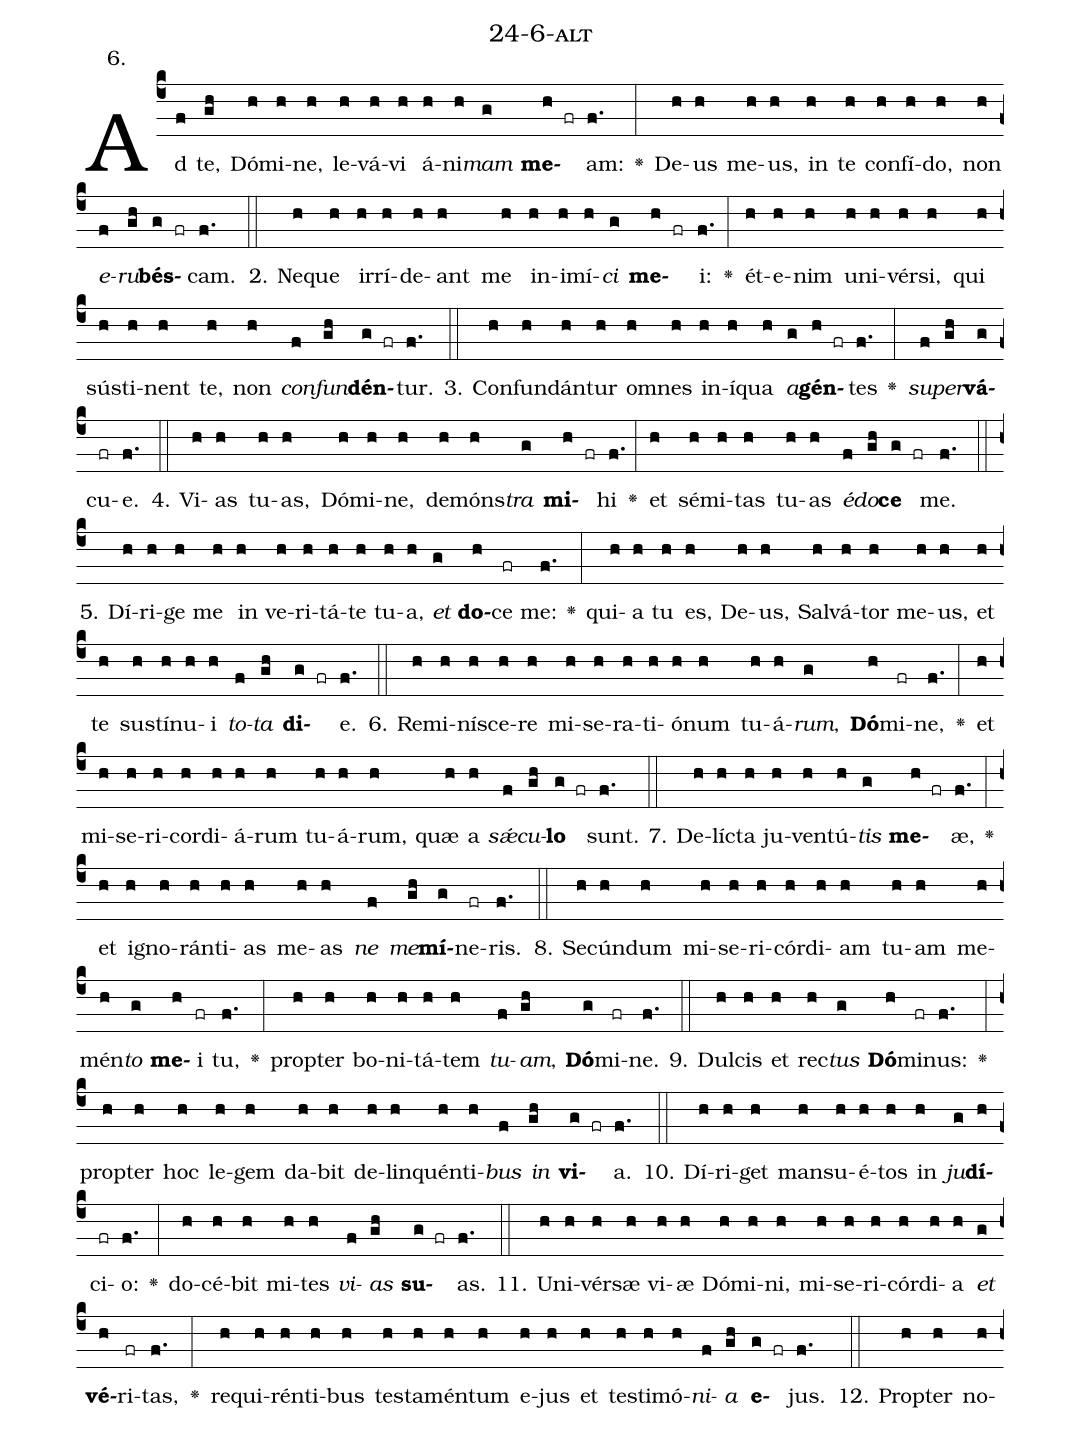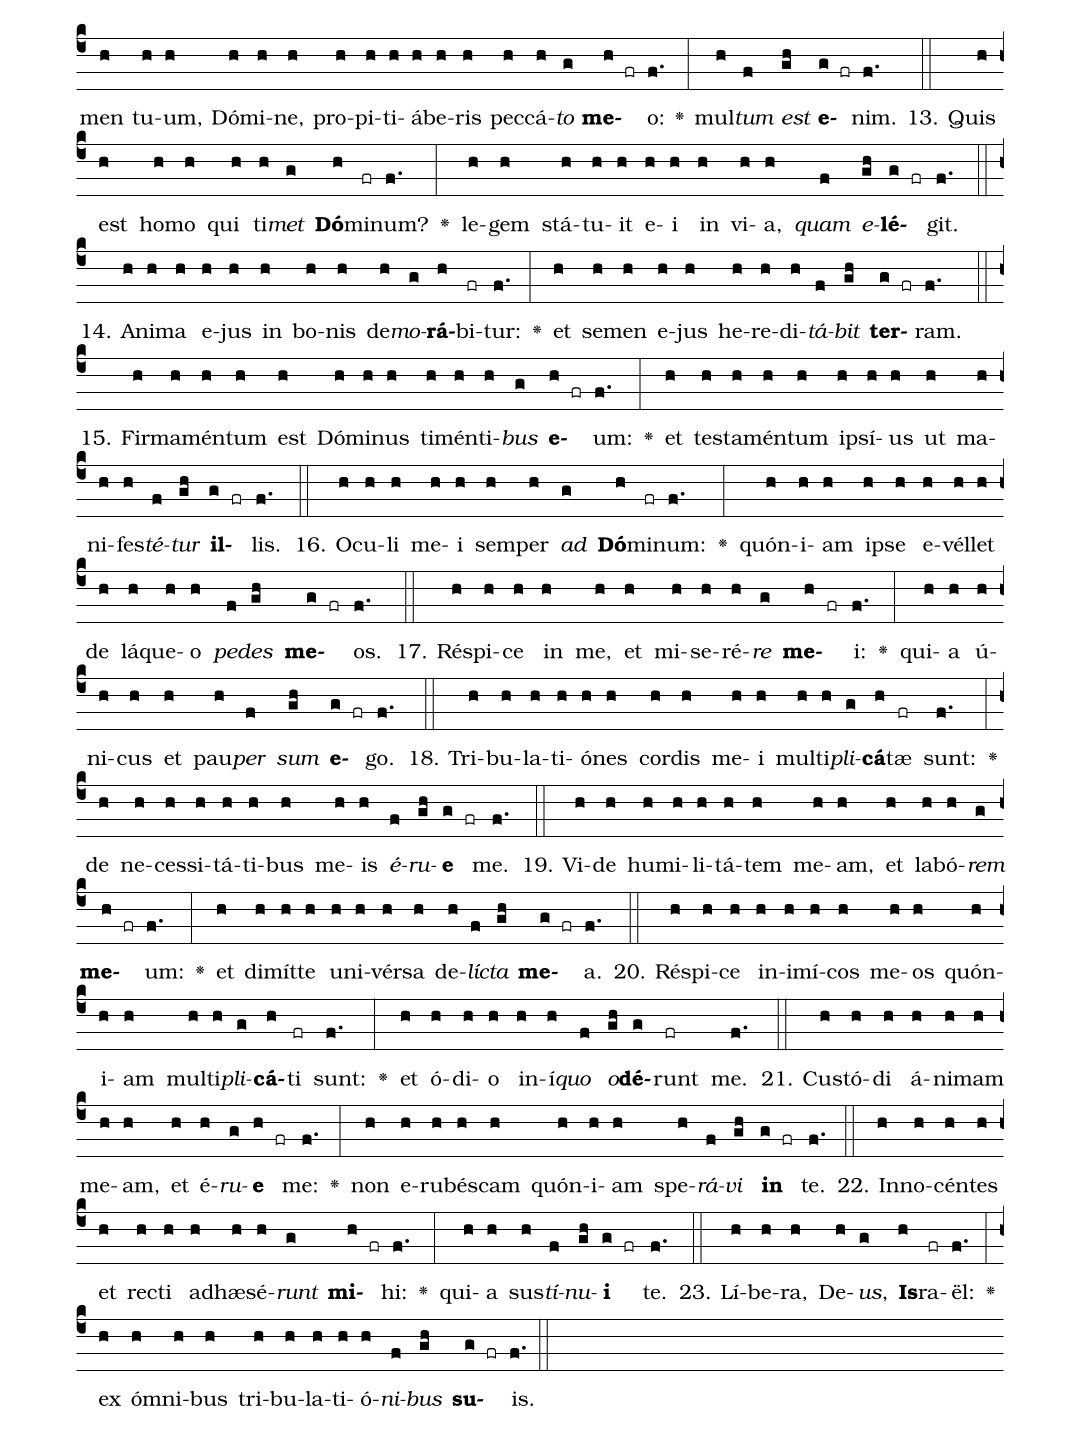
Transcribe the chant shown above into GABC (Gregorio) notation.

name: 24-6-alt;
annotation: 6.;
%%
(c4)Ad(f) te,(gh) Dó(h)mi(h)ne,(h) le(h)vá(h)vi(h) á(h)ni(h)<i>mam</i>(g) <b>me</b>(h fr)am:(f.) <v>\greheightstar</v>(:) De(h)us(h) me(h)us,(h) in(h) te(h) con(h)fí(h)do,(h) non(h) <i>e</i>(f)<i>ru</i>(gh)<b>bés</b>(g fr)cam.(f.) (::)
2. Ne(h)que(h) ir(h)rí(h)de(h)ant(h) me(h) in(h)i(h)mí(h)<i>ci</i>(g) <b>me</b>(h fr)i:(f.) <v>\greheightstar</v>(:) ét(h)e(h)nim(h) u(h)ni(h)vér(h)si,(h) qui(h) sús(h)ti(h)nent(h) te,(h) non(h) <i>con</i>(f)<i>fun</i>(gh)<b>dén</b>(g fr)tur.(f.) (::)
3. Con(h)fun(h)dán(h)tur(h) om(h)nes(h) in(h)í(h)qua(h) <i>a</i>(g)<b>gén</b>(h fr)tes(f.) <v>\greheightstar</v>(:) <i>su</i>(f)<i>per</i>(gh)<b>vá</b>(g)cu(fr)e.(f.) (::)
4. Vi(h)as(h) tu(h)as,(h) Dó(h)mi(h)ne,(h) de(h)móns(h)<i>tra</i>(g) <b>mi</b>(h fr)hi(f.) <v>\greheightstar</v>(:) et(h) sé(h)mi(h)tas(h) tu(h)as(h) <i>é</i>(f)<i>do</i>(gh)<b>ce</b>(g fr) me.(f.) (::)
5. Dí(h)ri(h)ge(h) me(h) in(h) ve(h)ri(h)tá(h)te(h) tu(h)a,(h) <i>et</i>(g) <b>do</b>(h)ce(fr) me:(f.) <v>\greheightstar</v>(:) qui(h)a(h) tu(h) es,(h) De(h)us,(h) Sal(h)vá(h)tor(h) me(h)us,(h) et(h) te(h) sus(h)tí(h)nu(h)i(h) <i>to</i>(f)<i>ta</i>(gh) <b>di</b>(g fr)e.(f.) (::)
6. Re(h)mi(h)ní(h)sce(h)re(h) mi(h)se(h)ra(h)ti(h)ó(h)num(h) tu(h)á(h)<i>rum</i>,(g) <b>Dó</b>(h)mi(fr)ne,(f.) <v>\greheightstar</v>(:) et(h) mi(h)se(h)ri(h)cor(h)di(h)á(h)rum(h) tu(h)á(h)rum,(h) quæ(h) a(h) <i>sǽ</i>(f)<i>cu</i>(gh)<b>lo</b>(g fr) sunt.(f.) (::)
7. De(h)líc(h)ta(h) ju(h)ven(h)tú(h)<i>tis</i>(g) <b>me</b>(h fr)æ,(f.) <v>\greheightstar</v>(:) et(h) i(h)gno(h)rán(h)ti(h)as(h) me(h)as(h) <i>ne</i>(f) <i>me</i>(gh)<b>mí</b>(g)ne(fr)ris.(f.) (::)
8. Se(h)cún(h)dum(h) mi(h)se(h)ri(h)cór(h)di(h)am(h) tu(h)am(h) me(h)mén(h)<i>to</i>(g) <b>me</b>(h)i(fr) tu,(f.) <v>\greheightstar</v>(:) prop(h)ter(h) bo(h)ni(h)tá(h)tem(h) <i>tu</i>(f)<i>am</i>,(gh) <b>Dó</b>(g)mi(fr)ne.(f.) (::)
9. Dul(h)cis(h) et(h) rec(h)<i>tus</i>(g) <b>Dó</b>(h)mi(fr)nus:(f.) <v>\greheightstar</v>(:) prop(h)ter(h) hoc(h) le(h)gem(h) da(h)bit(h) de(h)lin(h)quén(h)ti(h)<i>bus</i>(f) <i>in</i>(gh) <b>vi</b>(g fr)a.(f.) (::)
10. Dí(h)ri(h)get(h) man(h)su(h)é(h)tos(h) in(h) <i>ju</i>(g)<b>dí</b>(h)ci(fr)o:(f.) <v>\greheightstar</v>(:) do(h)cé(h)bit(h) mi(h)tes(h) <i>vi</i>(f)<i>as</i>(gh) <b>su</b>(g fr)as.(f.) (::)
11. U(h)ni(h)vér(h)sæ(h) vi(h)æ(h) Dó(h)mi(h)ni,(h) mi(h)se(h)ri(h)cór(h)di(h)a(h) <i>et</i>(g) <b>vé</b>(h)ri(fr)tas,(f.) <v>\greheightstar</v>(:) re(h)qui(h)rén(h)ti(h)bus(h) tes(h)ta(h)mén(h)tum(h) e(h)jus(h) et(h) tes(h)ti(h)mó(h)<i>ni</i>(f)<i>a</i>(gh) <b>e</b>(g fr)jus.(f.) (::)
12. Prop(h)ter(h) no(h)men(h) tu(h)um,(h) Dó(h)mi(h)ne,(h) pro(h)pi(h)ti(h)á(h)be(h)ris(h) pec(h)cá(h)<i>to</i>(g) <b>me</b>(h fr)o:(f.) <v>\greheightstar</v>(:) mul(h)<i>tum</i>(f) <i>est</i>(gh) <b>e</b>(g fr)nim.(f.) (::)
13. Quis(h) est(h) ho(h)mo(h) qui(h) ti(h)<i>met</i>(g) <b>Dó</b>(h)mi(fr)num?(f.) <v>\greheightstar</v>(:) le(h)gem(h) stá(h)tu(h)it(h) e(h)i(h) in(h) vi(h)a,(h) <i>quam</i>(f) <i>e</i>(gh)<b>lé</b>(g fr)git.(f.) (::)
14. A(h)ni(h)ma(h) e(h)jus(h) in(h) bo(h)nis(h) de(h)<i>mo</i>(g)<b>rá</b>(h)bi(fr)tur:(f.) <v>\greheightstar</v>(:) et(h) se(h)men(h) e(h)jus(h) he(h)re(h)di(h)<i>tá</i>(f)<i>bit</i>(gh) <b>ter</b>(g fr)ram.(f.) (::)
15. Fir(h)ma(h)mén(h)tum(h) est(h) Dó(h)mi(h)nus(h) ti(h)mén(h)ti(h)<i>bus</i>(g) <b>e</b>(h fr)um:(f.) <v>\greheightstar</v>(:) et(h) tes(h)ta(h)mén(h)tum(h) ip(h)sí(h)us(h) ut(h) ma(h)ni(h)fes(h)<i>té</i>(f)<i>tur</i>(gh) <b>il</b>(g fr)lis.(f.) (::)
16. O(h)cu(h)li(h) me(h)i(h) sem(h)per(h) <i>ad</i>(g) <b>Dó</b>(h)mi(fr)num:(f.) <v>\greheightstar</v>(:) quón(h)i(h)am(h) ip(h)se(h) e(h)vél(h)let(h) de(h) lá(h)que(h)o(h) <i>pe</i>(f)<i>des</i>(gh) <b>me</b>(g fr)os.(f.) (::)
17. Ré(h)spi(h)ce(h) in(h) me,(h) et(h) mi(h)se(h)ré(h)<i>re</i>(g) <b>me</b>(h fr)i:(f.) <v>\greheightstar</v>(:) qui(h)a(h) ú(h)ni(h)cus(h) et(h) pau(h)<i>per</i>(f) <i>sum</i>(gh) <b>e</b>(g fr)go.(f.) (::)
18. Tri(h)bu(h)la(h)ti(h)ó(h)nes(h) cor(h)dis(h) me(h)i(h) mul(h)ti(h)<i>pli</i>(g)<b>cá</b>(h)tæ(fr) sunt:(f.) <v>\greheightstar</v>(:) de(h) ne(h)ces(h)si(h)tá(h)ti(h)bus(h) me(h)is(h) <i>é</i>(f)<i>ru</i>(gh)<b>e</b>(g fr) me.(f.) (::)
19. Vi(h)de(h) hu(h)mi(h)li(h)tá(h)tem(h) me(h)am,(h) et(h) la(h)bó(h)<i>rem</i>(g) <b>me</b>(h fr)um:(f.) <v>\greheightstar</v>(:) et(h) di(h)mít(h)te(h) u(h)ni(h)vér(h)sa(h) de(h)<i>líc</i>(f)<i>ta</i>(gh) <b>me</b>(g fr)a.(f.) (::)
20. Ré(h)spi(h)ce(h) in(h)i(h)mí(h)cos(h) me(h)os(h) quón(h)i(h)am(h) mul(h)ti(h)<i>pli</i>(g)<b>cá</b>(h)ti(fr) sunt:(f.) <v>\greheightstar</v>(:) et(h) ó(h)di(h)o(h) in(h)í(h)<i>quo</i>(f) <i>o</i>(gh)<b>dé</b>(g)runt(fr) me.(f.) (::)
21. Cus(h)tó(h)di(h) á(h)ni(h)mam(h) me(h)am,(h) et(h) é(h)<i>ru</i>(g)<b>e</b>(h fr) me:(f.) <v>\greheightstar</v>(:) non(h) e(h)ru(h)bés(h)cam(h) quón(h)i(h)am(h) spe(h)<i>rá</i>(f)<i>vi</i>(gh) <b>in</b>(g fr) te.(f.) (::)
22. In(h)no(h)cén(h)tes(h) et(h) rec(h)ti(h) ad(h)hæ(h)sé(h)<i>runt</i>(g) <b>mi</b>(h fr)hi:(f.) <v>\greheightstar</v>(:) qui(h)a(h) sus(h)<i>tí</i>(f)<i>nu</i>(gh)<b>i</b>(g fr) te.(f.) (::)
23. Lí(h)be(h)ra,(h) De(h)<i>us</i>,(g) <b>Is</b>(h)ra(fr)ël:(f.) <v>\greheightstar</v>(:) ex(h) óm(h)ni(h)bus(h) tri(h)bu(h)la(h)ti(h)ó(h)<i>ni</i>(f)<i>bus</i>(gh) <b>su</b>(g fr)is.(f.) (::)
